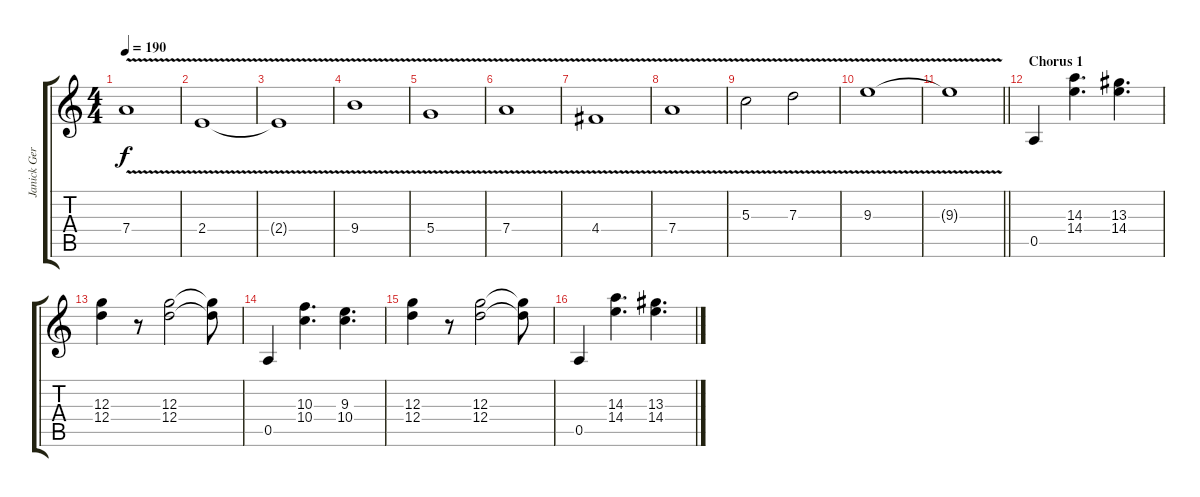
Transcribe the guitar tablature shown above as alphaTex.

\track ("Janick Gers" "Janick Ger") {instrument distortionguitar}
\staff {score tabs}
\tuning (E4 B3 G3 D3 A2 E2) {hide}
\ts (4 4)
\tempo 190
\clef g2
\ks c
7.4{v}.1{dy f} |
2.4{v}.1 |
2.4{t}.1 |
9.4{v}.1 |
5.4{v}.1 |
7.4{v}.1 |
4.4{v}.1 |
7.4{v}.1 |
5.3{v}.2 7.3{v}.2 |
9.3{v}.1 |
\barLineRight lightlight
9.3{t}.1 |
\section ("" "Chorus 1")
0.5.4 (14.3 14.4).4{d} (13.3 14.4).4{d} |
(12.3 12.4).4 r.8 (12.3 12.4).2 (12.3{t} 12.4{t}).8 |
0.5.4 (10.3 10.4).4{d} (9.3 10.4).4{d} |
(12.3 12.4).4 r.8 (12.3 12.4).2 (12.3{t} 12.4{t}).8 |
0.5.4 (14.3 14.4).4{d} (13.3 14.4).4{d}
